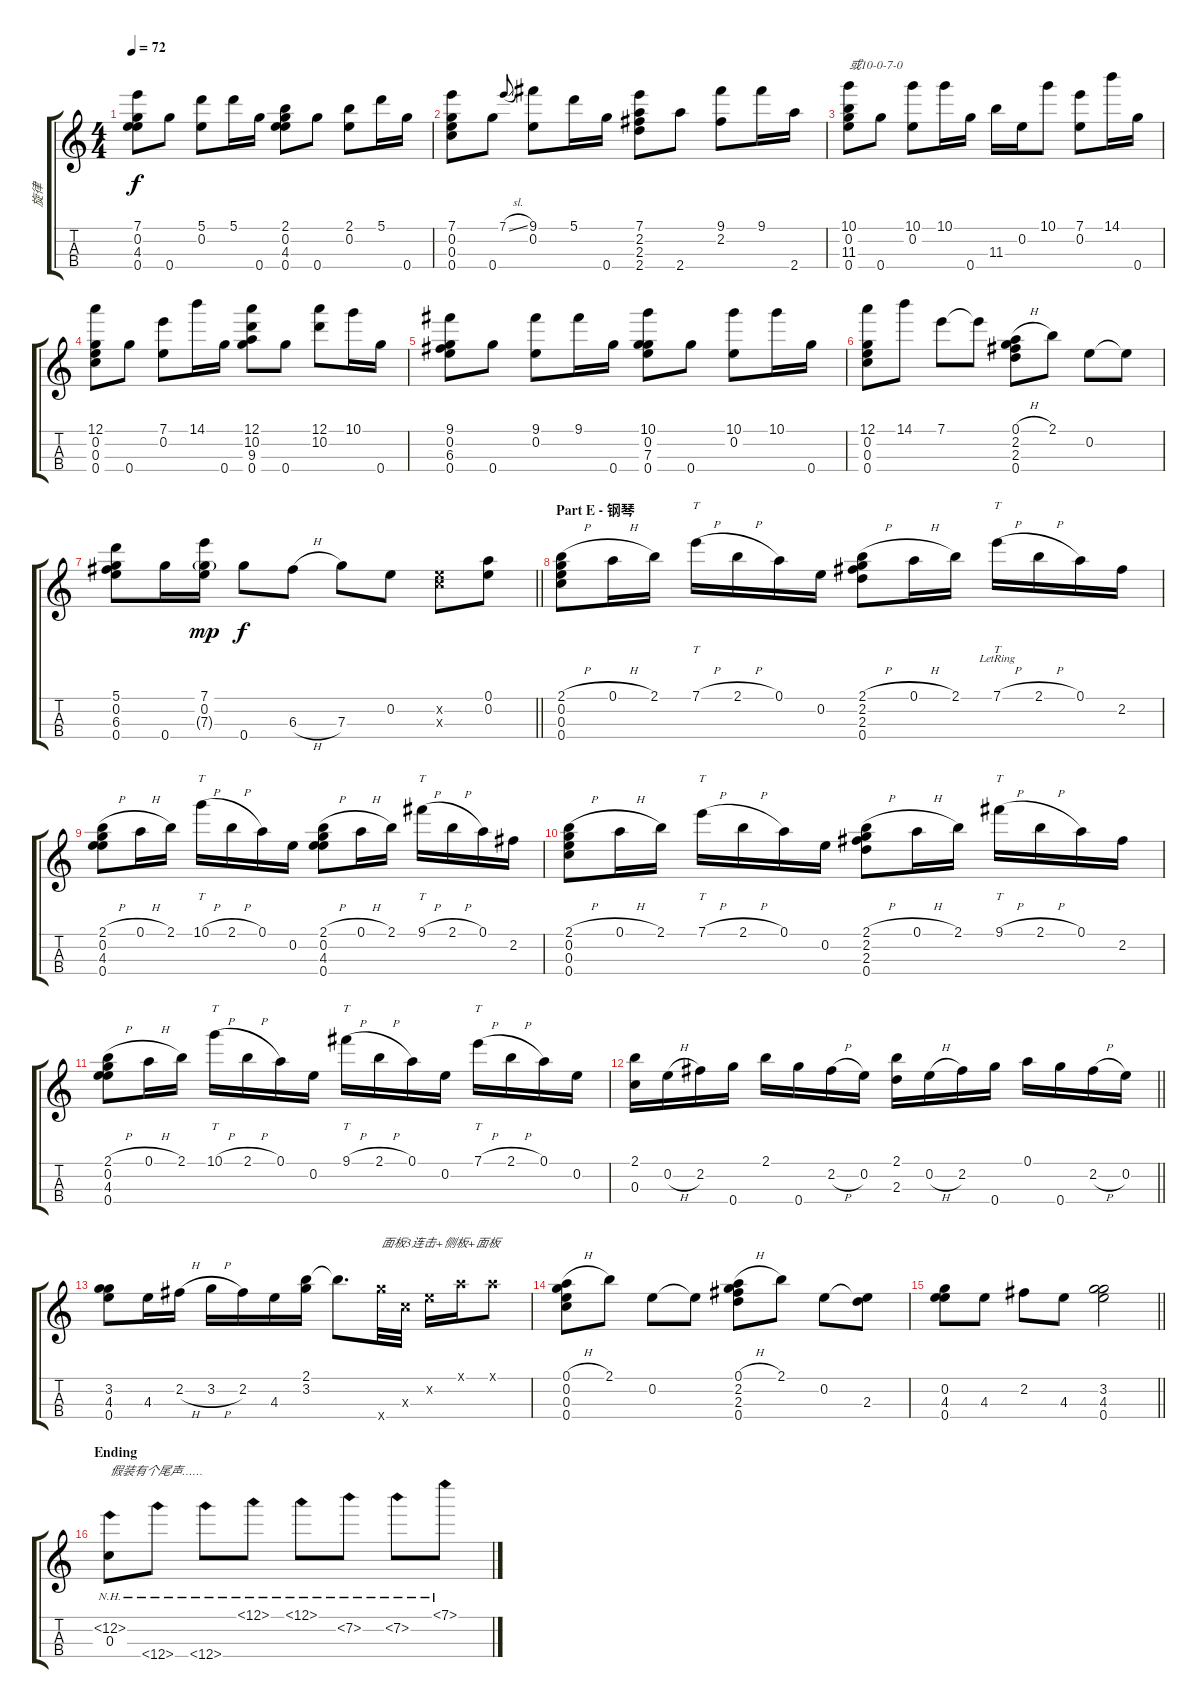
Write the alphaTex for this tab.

\track ("旋律" "旋律") {instrument acousticguitarnylon}
\staff {score tabs}
\tuning (A4 E4 C4 G4) {hide}
\ts (4 4)
\tempo 72
\clef g2
\ks c
(7.1 0.2 4.3 0.4).8{dy f} 0.4.8 (5.1 0.2).8 5.1.16 0.4.16 (2.1 0.2 4.3 0.4).8 0.4.8 (2.1 0.2).8 5.1.16 0.4.16 |
(7.1 0.2 0.3 0.4).8 0.4.8 7.1{sl}.8{gr onbeat} (9.1 0.2).8 5.1.16 0.4.16 (7.1 2.2 2.3 2.4).8 2.4.8 (9.1 2.2).8 9.1.16 2.4.16 |
(10.1 0.2 11.3 0.4).8{txt "或10-0-7-0"} 0.4.8 (10.1 0.2).8 10.1.16 0.4.16 11.3.16 0.2.16 10.1.8 (7.1 0.2).8 14.1.16 0.4.16 |
(12.1 0.2 0.3 0.4).8 0.4.8 (7.1 0.2).8 14.1.16 0.4.16 (12.1 10.2 9.3 0.4).8 0.4.8 (12.1 10.2).8 10.1.16 0.4.16 |
(9.1 0.2 6.3 0.4).8 0.4.8 (9.1 0.2).8 9.1.16 0.4.16 (10.1 0.2 7.3 0.4).8 0.4.8 (10.1 0.2).8 10.1.16 0.4.16 |
(12.1 0.2 0.3 0.4).8 14.1.8 7.1.8 7.1{t}.8 (0.1{h} 2.2 2.3 0.4).8 2.1.8 0.2.8 0.2{t}.8 |
\barLineRight lightlight
(5.1 0.2 6.3 0.4).8 0.4.16 (7.1 0.2 7.3{g}).16{dy mp} 0.4.8{dy f} 6.3{h}.8 7.3.8 0.2.8 (0.2{x} 0.3{x}).8 (0.1 0.2).8 |
\section ("" "Part E - 钢琴")
(2.1{h} 0.2 0.3 0.4).8 0.1{h}.16 2.1.16 7.1{h}.16{tt} 2.1{h}.16 0.1.16 0.2.16 (2.1{h} 2.2 2.3 0.4).8 0.1{h}.16 2.1.16 7.1{h lr}.16{tt} 2.1{h}.16 0.1.16 2.2.16 |
(2.1{h} 0.2 4.3 0.4).8 0.1{h}.16 2.1.16 10.1{h}.16{tt} 2.1{h}.16 0.1.16 0.2.16 (2.1{h} 0.2 4.3 0.4).8 0.1{h}.16 2.1.16 9.1{h}.16{tt} 2.1{h}.16 0.1.16 2.2.16 |
(2.1{h} 0.2 0.3 0.4).8 0.1{h}.16 2.1.16 7.1{h}.16{tt} 2.1{h}.16 0.1.16 0.2.16 (2.1{h} 2.2 2.3 0.4).8 0.1{h}.16 2.1.16 9.1{h}.16{tt} 2.1{h}.16 0.1.16 2.2.16 |
(2.1{h} 0.2 4.3 0.4).8 0.1{h}.16 2.1.16 10.1{h}.16{tt} 2.1{h}.16 0.1.16 0.2.16 9.1{h}.16{tt} 2.1{h}.16 0.1.16 0.2.16 7.1{h}.16{tt} 2.1{h}.16 0.1.16 0.2.16 |
\barLineRight lightlight
(2.1 0.3).16 0.2{h}.16 2.2.16 0.4.16 2.1.16 0.4.16 2.2{h}.16 0.2.16 (2.1 2.3).16 0.2{h}.16 2.2.16 0.4.16 0.1.16 0.4.16 2.2{h}.16 0.2.16 |
\section ("" "")
(3.2 4.3 0.4).8 4.3.16 2.2{h}.16 3.2{h}.16 2.2.16 4.3.16 (2.1 3.2).16 2.1{t}.8{d} 0.4{x}.32{txt "面板3连击+侧板+面板"} 0.3{x}.32 0.2{x}.16 0.1{x}.16 0.1{x}.8 |
(0.1{h} 0.2 0.3 0.4).8 2.1.8 0.2.8 0.2{t}.8 (0.1{h} 2.2 2.3 0.4).8 2.1.8 0.2.8 (0.2{t} 2.3).8 |
\barLineRight lightlight
(0.2 4.3 0.4).8 4.3.8 2.2.8 4.3.8 (3.2 4.3 0.4).2 |
\section ("" "Ending")
(12.2{nh} 0.3).8{txt "假装有个尾声……"} 12.4{nh}.8 12.4{nh}.8 12.1{nh}.8 12.1{nh}.8 7.2{nh}.8 7.2{nh}.8 7.1{nh}.8
